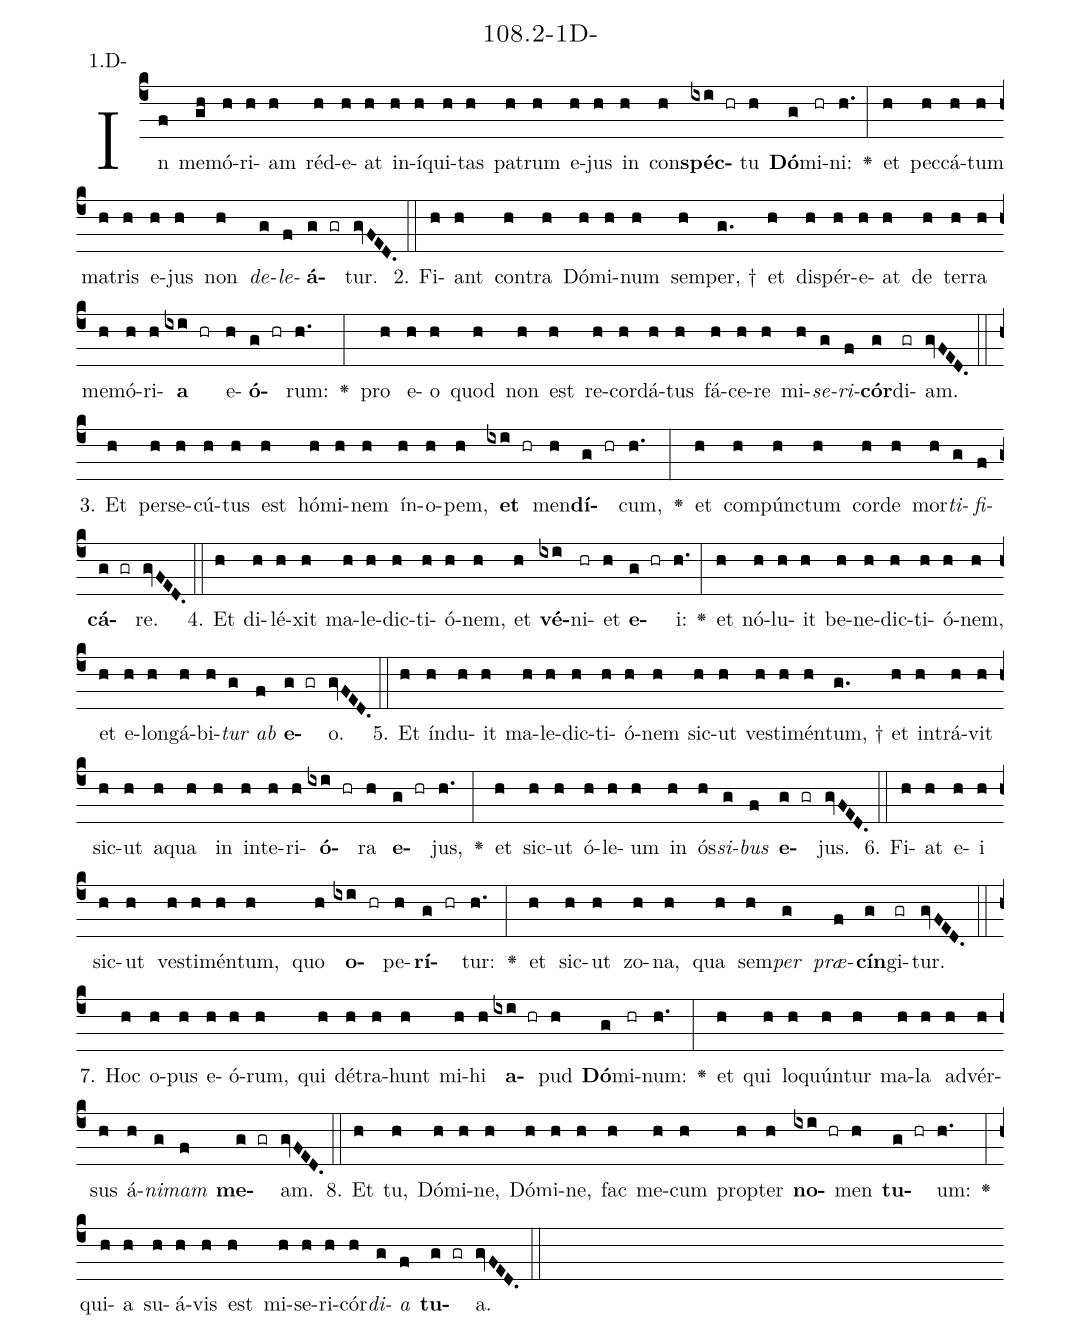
name: 108.2-1D-;
annotation: 1.D-;
%%
(c4)In(f) me(gh)mó(h)ri(h)am(h) réd(h)e(h)at(h) in(h)í(h)qui(h)tas(h) pa(h)trum(h) e(h)jus(h) in(h) con(h)<b>spéc</b>(ixi hr)tu(h) <b>Dó</b>(g)mi(hr)ni:(h.) <v>\greheightstar</v>(:) et(h) pec(h)cá(h)tum(h) ma(h)tris(h) e(h)jus(h) non(h) <i>de</i>(g)<i>le</i>(f)<b>á</b>(g gr)tur.(gvFED.) (::)
2. Fi(h)ant(h) con(h)tra(h) Dó(h)mi(h)num(h) sem(h)per, †(g.) et(h) dis(h)pér(h)e(h)at(h) de(h) ter(h)ra(h) me(h)mó(h)ri(h)<b>a</b>(ixi hr) e(h)<b>ó</b>(g hr)rum:(h.) <v>\greheightstar</v>(:) pro(h) e(h)o(h) quod(h) non(h) est(h) re(h)cor(h)dá(h)tus(h) fá(h)ce(h)re(h) mi(h)<i>se</i>(g)<i>ri</i>(f)<b>cór</b>(g)di(gr)am.(gvFED.) (::)
3. Et(h) per(h)se(h)cú(h)tus(h) est(h) hó(h)mi(h)nem(h) ín(h)o(h)pem,(h) <b>et</b>(ixi hr) men(h)<b>dí</b>(g hr)cum,(h.) <v>\greheightstar</v>(:) et(h) com(h)púnc(h)tum(h) cor(h)de(h) mor(h)<i>ti</i>(g)<i>fi</i>(f)<b>cá</b>(g gr)re.(gvFED.) (::)
4. Et(h) di(h)lé(h)xit(h) ma(h)le(h)dic(h)ti(h)ó(h)nem,(h) et(h) <b>vé</b>(ixi)ni(hr)et(h) <b>e</b>(g hr)i:(h.) <v>\greheightstar</v>(:) et(h) nó(h)lu(h)it(h) be(h)ne(h)dic(h)ti(h)ó(h)nem,(h) et(h) e(h)lon(h)gá(h)bi(h)<i>tur</i>(g) <i>ab</i>(f) <b>e</b>(g gr)o.(gvFED.) (::)
5. Et(h) índ(h)u(h)it(h) ma(h)le(h)dic(h)ti(h)ó(h)nem(h) sic(h)ut(h) ves(h)ti(h)mén(h)tum, †(g.) et(h) in(h)trá(h)vit(h) sic(h)ut(h) a(h)qua(h) in(h) in(h)te(h)ri(h)<b>ó</b>(ixi hr)ra(h) <b>e</b>(g hr)jus,(h.) <v>\greheightstar</v>(:) et(h) sic(h)ut(h) ó(h)le(h)um(h) in(h) ós(h)<i>si</i>(g)<i>bus</i>(f) <b>e</b>(g gr)jus.(gvFED.) (::)
6. Fi(h)at(h) e(h)i(h) sic(h)ut(h) ves(h)ti(h)mén(h)tum,(h) quo(h) <b>o</b>(ixi hr)pe(h)<b>rí</b>(g hr)tur:(h.) <v>\greheightstar</v>(:) et(h) sic(h)ut(h) zo(h)na,(h) qua(h) sem(h)<i>per</i>(g) <i>præ</i>(f)<b>cín</b>(g)gi(gr)tur.(gvFED.) (::)
7. Hoc(h) o(h)pus(h) e(h)ó(h)rum,(h) qui(h) dé(h)tra(h)hunt(h) mi(h)hi(h) <b>a</b>(ixi hr)pud(h) <b>Dó</b>(g)mi(hr)num:(h.) <v>\greheightstar</v>(:) et(h) qui(h) lo(h)quún(h)tur(h) ma(h)la(h) ad(h)vér(h)sus(h) á(h)<i>ni</i>(g)<i>mam</i>(f) <b>me</b>(g gr)am.(gvFED.) (::)
8. Et(h) tu,(h) Dó(h)mi(h)ne,(h) Dó(h)mi(h)ne,(h) fac(h) me(h)cum(h) prop(h)ter(h) <b>no</b>(ixi hr)men(h) <b>tu</b>(g hr)um:(h.) <v>\greheightstar</v>(:) qui(h)a(h) su(h)á(h)vis(h) est(h) mi(h)se(h)ri(h)cór(h)<i>di</i>(g)<i>a</i>(f) <b>tu</b>(g gr)a.(gvFED.) (::)
